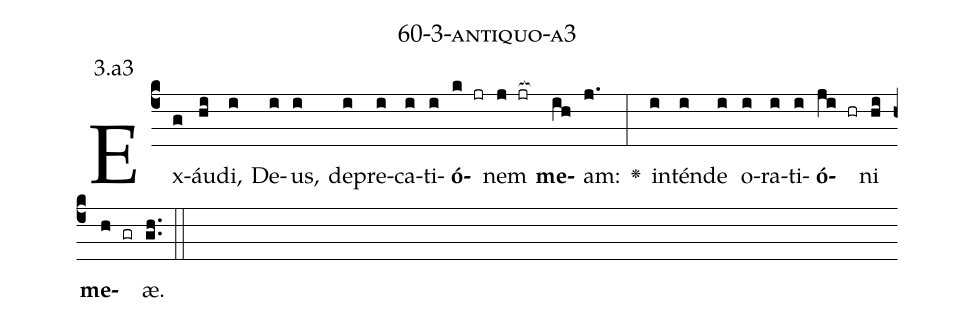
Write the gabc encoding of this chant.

name: 60-3-antiquo-a3;
annotation: 3.a3;
%%
(c4)Ex(g)áu(hi)di,(i) De(i)us,(i) de(i)pre(i)ca(i)ti(i)<b>ó</b>(k jr)nem(j jr[ocb:1{]) <b>me</b>(ih[ocb:0}])am:(j.) <v>\greheightstar</v>(:) in(i)tén(i)de(i) o(i)ra(i)ti(i)<b>ó</b>(ji hr)ni(hi) <b>me</b>(h gr)æ.(gh..) (::)


%E(i) u(i) o(ji) u(hi) a(h) e.(gh..) (::)
